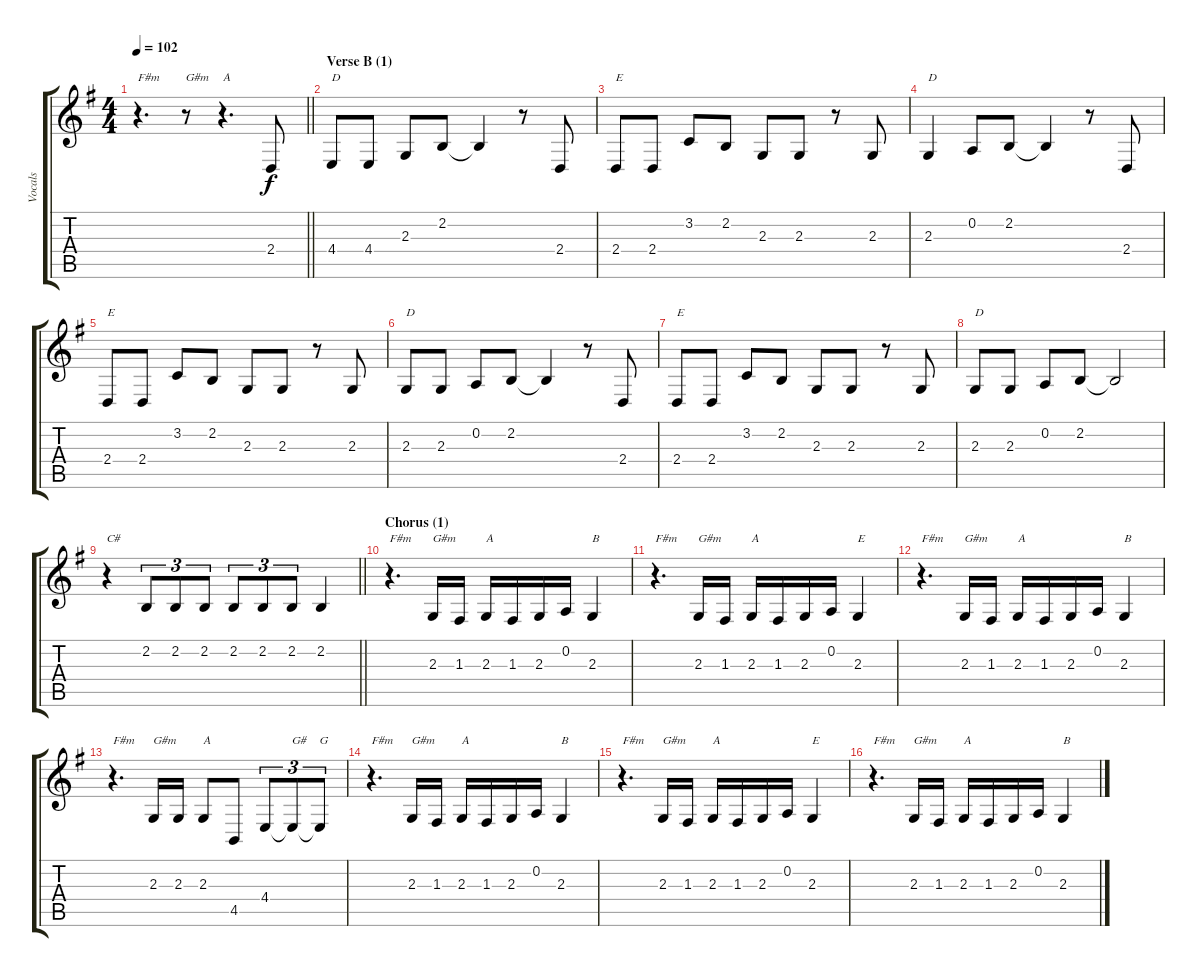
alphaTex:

\track ("Vocals" "Vocals") {instrument sopranosax}
\staff {score tabs}
\tuning (D4 A3 F3 C3 G2 D2) {hide}
\ts (4 4)
\tempo 102
\clef g2
\barLineRight lightlight
\ks eminor
r.4{d txt "F#m" dy f} r.8{txt "G#m"} r.4{d txt "A"} 2.4.8 |
\section ("" "Verse B (1)")
4.4.8{txt "D"} 4.4.8 2.3.8 2.2.8 2.2{t}.4 r.8 2.4.8 |
2.4.8{txt "E"} 2.4.8 3.2.8 2.2.8 2.3.8 2.3.8 r.8 2.3.8 |
2.3.4{txt "D"} 0.2.8 2.2.8 2.2{t}.4 r.8 2.4.8 |
2.4.8{txt "E"} 2.4.8 3.2.8 2.2.8 2.3.8 2.3.8 r.8 2.3.8 |
2.3.8{txt "D"} 2.3.8 0.2.8 2.2.8 2.2{t}.4 r.8 2.4.8 |
2.4.8{txt "E"} 2.4.8 3.2.8 2.2.8 2.3.8 2.3.8 r.8 2.3.8 |
2.3.8{txt "D"} 2.3.8 0.2.8 2.2.8 2.2{t}.2 |
\barLineRight lightlight
r.4{txt "C#"} 2.2.8{tu (3 2)} 2.2.8{tu (3 2)} 2.2.8{tu (3 2)} 2.2.8{tu (3 2)} 2.2.8{tu (3 2)} 2.2.8{tu (3 2)} 2.2.4 |
\section ("" "Chorus (1)")
r.4{d txt "F#m"} 2.3.16{txt "G#m"} 1.3.16 2.3.16{txt "A"} 1.3.16 2.3.16 0.2.16 2.3.4{txt "B"} |
r.4{d txt "F#m"} 2.3.16{txt "G#m"} 1.3.16 2.3.16{txt "A"} 1.3.16 2.3.16 0.2.16 2.3.4{txt "E"} |
r.4{d txt "F#m"} 2.3.16{txt "G#m"} 1.3.16 2.3.16{txt "A"} 1.3.16 2.3.16 0.2.16 2.3.4{txt "B"} |
r.4{d txt "F#m"} 2.3.16{txt "G#m"} 2.3.16 2.3.8{txt "A"} 4.5.8 4.4.8{tu (3 2)} 4.4{t}.8{tu (3 2) txt "G#"} 4.4{t}.8{tu (3 2) txt "G"} |
r.4{d txt "F#m"} 2.3.16{txt "G#m"} 1.3.16 2.3.16{txt "A"} 1.3.16 2.3.16 0.2.16 2.3.4{txt "B"} |
r.4{d txt "F#m"} 2.3.16{txt "G#m"} 1.3.16 2.3.16{txt "A"} 1.3.16 2.3.16 0.2.16 2.3.4{txt "E"} |
r.4{d txt "F#m"} 2.3.16{txt "G#m"} 1.3.16 2.3.16{txt "A"} 1.3.16 2.3.16 0.2.16 2.3.4{txt "B"}
